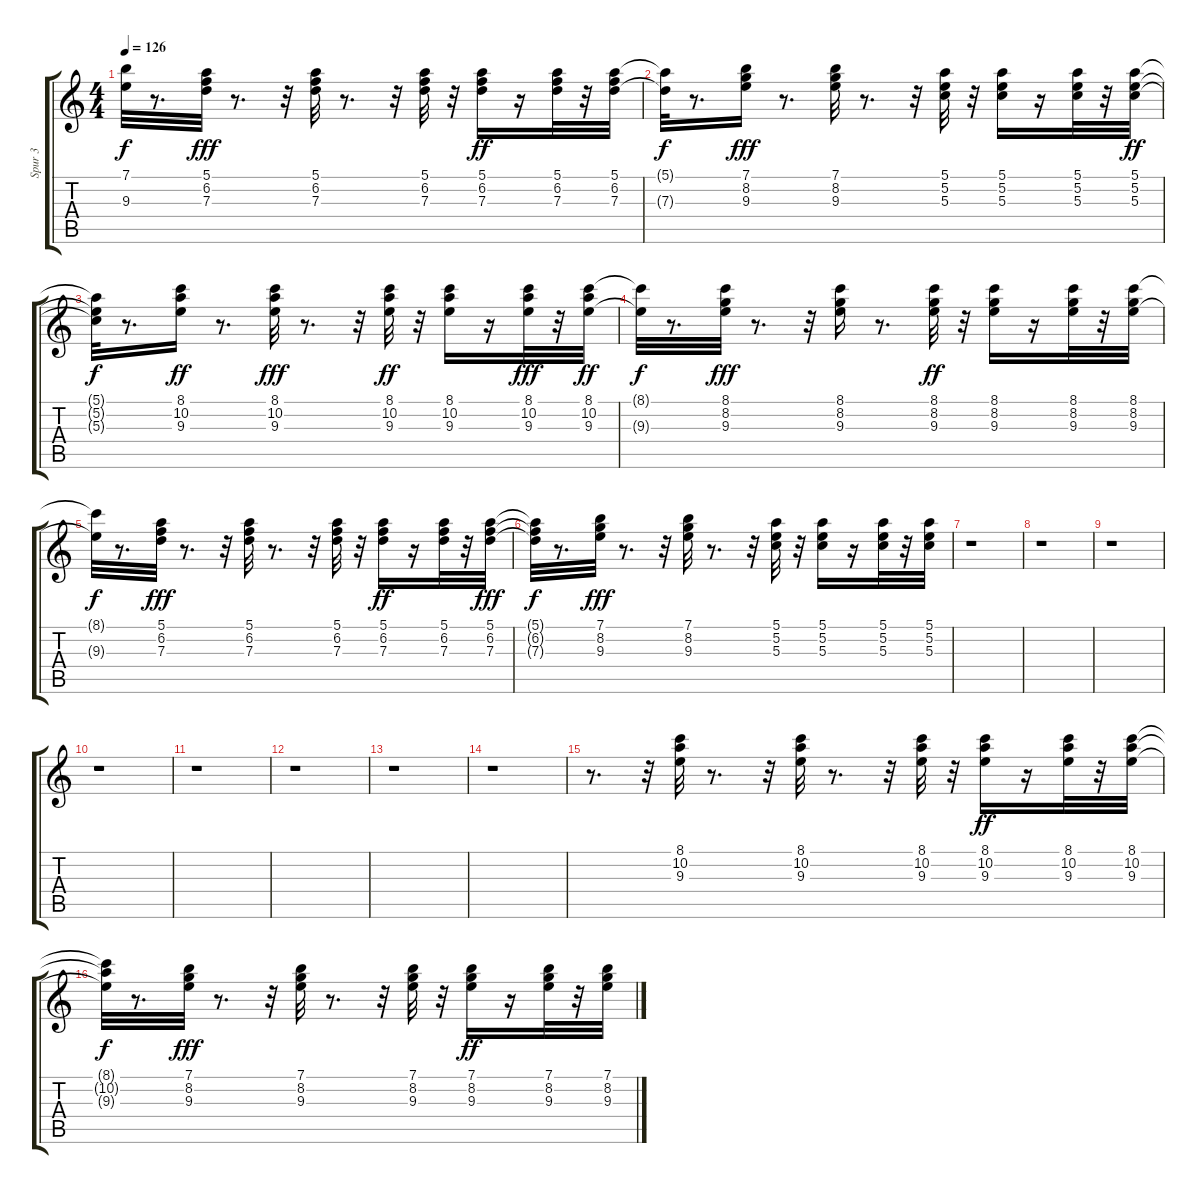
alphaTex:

\track ("Spur 3" "Spur 3") {instrument electricguitarmuted}
\staff {score tabs}
\tuning (E4 B3 G3 D3 A2 E2) {hide}
\ts (4 4)
\tempo 126
\clef g2
\ks c
(7.1{t} 9.3{t}).32{dy f} r.8{d} (5.1 6.2 7.3).32{dy fff} r.8{d} r.32 (5.1 6.2 7.3).32 r.8{d} r.32 (5.1 6.2 7.3).32 r.32 (5.1 6.2 7.3).16{dy ff} r.16 (5.1 6.2 7.3).32 r.32 (5.1 6.2 7.3).32 |
(5.1{t} 7.3{t}).32{dy f} r.8{d} (7.1 8.2 9.3).16{dy fff} r.8{d} (7.1 8.2 9.3).32 r.8{d} r.32 (5.1 5.2 5.3).32 r.32 (5.1 5.2 5.3).16 r.16 (5.1 5.2 5.3).32 r.32 (5.1 5.2 5.3).32{dy ff} |
(5.1{t} 5.2{t} 5.3{t}).32{dy f} r.8{d} (8.1 10.2 9.3).16{dy ff} r.8{d} (8.1 10.2 9.3).32{dy fff} r.8{d} r.32 (8.1 10.2 9.3).32{dy ff} r.32 (8.1 10.2 9.3).16 r.16 (8.1 10.2 9.3).32{dy fff} r.32 (8.1 10.2 9.3).32{dy ff} |
(8.1{t} 9.3{t}).32{dy f} r.8{d} (8.1 8.2 9.3).32{dy fff} r.8{d} r.32 (8.1 8.2 9.3).16 r.8{d} (8.1 8.2 9.3).32{dy ff} r.32 (8.1 8.2 9.3).16 r.16 (8.1 8.2 9.3).32 r.32 (8.1 8.2 9.3).32 |
(8.1{t} 9.3{t}).32{dy f} r.8{d} (5.1 6.2 7.3).32{dy fff} r.8{d} r.32 (5.1 6.2 7.3).32 r.8{d} r.32 (5.1 6.2 7.3).32 r.32 (5.1 6.2 7.3).16{dy ff} r.16 (5.1 6.2 7.3).32 r.32 (5.1 6.2 7.3).32{dy fff} |
(5.1{t} 6.2{t} 7.3{t}).32{dy f} r.8{d} (7.1 8.2 9.3).32{dy fff} r.8{d} r.32 (7.1 8.2 9.3).32 r.8{d} r.32 (5.1 5.2 5.3).32 r.32 (5.1 5.2 5.3).16 r.16 (5.1 5.2 5.3).32 r.32 (5.1 5.2 5.3).32 |
r.1 |
r.1 |
r.1 |
r.1 |
r.1 |
r.1 |
r.1 |
r.1 |
r.8{d} r.32 (8.1 10.2 9.3).32 r.8{d} r.32 (8.1 10.2 9.3).32 r.8{d} r.32 (8.1 10.2 9.3).32 r.32 (8.1 10.2 9.3).16{dy ff} r.16 (8.1 10.2 9.3).32 r.32 (8.1 10.2 9.3).32 |
(8.1{t} 10.2{t} 9.3{t}).32{dy f} r.8{d} (7.1 8.2 9.3).32{dy fff} r.8{d} r.32 (7.1 8.2 9.3).32 r.8{d} r.32 (7.1 8.2 9.3).32 r.32 (7.1 8.2 9.3).16{dy ff} r.16 (7.1 8.2 9.3).32 r.32 (7.1 8.2 9.3).32
